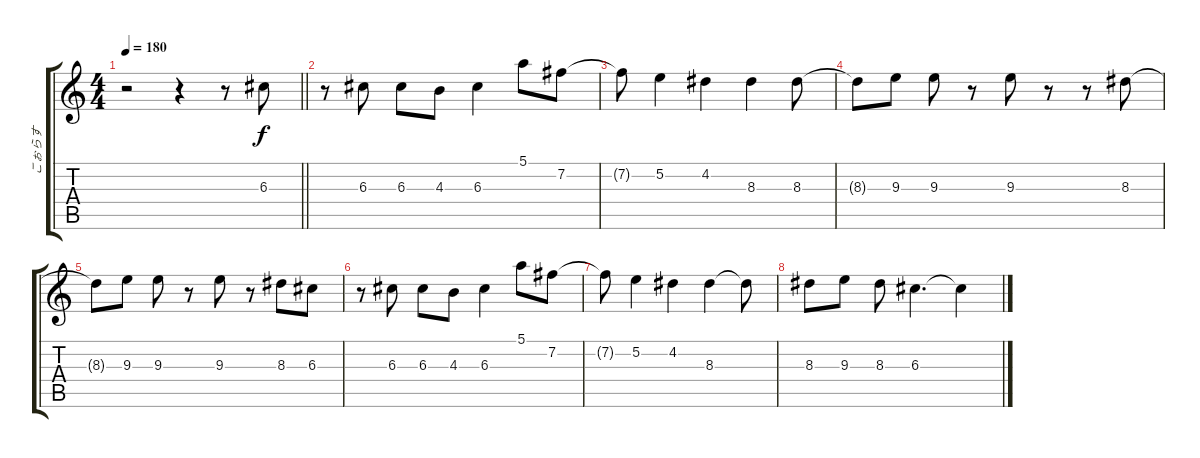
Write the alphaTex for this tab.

\track ("こぉらす" "こぉらす") {instrument electricguitarjazz}
\staff {score tabs}
\tuning (E4 B3 G3 D3 A2 E2) {hide}
\ts (4 4)
\tempo 180
\clef g2
\barLineRight lightlight
\ks c
r.2{dy f} r.4 r.8 6.3.8 |
r.8 6.3.8 6.3.8 4.3.8 6.3.4 5.1.8 7.2.8 |
7.2{t}.8 5.2.4 4.2.4 8.3.4 8.3.8 |
8.3{t}.8 9.3.8 9.3.8 r.8 9.3.8 r.8 r.8 8.3.8 |
8.3{t}.8 9.3.8 9.3.8 r.8 9.3.8 r.8 8.3.8 6.3.8 |
r.8 6.3.8 6.3.8 4.3.8 6.3.4 5.1.8 7.2.8 |
7.2{t}.8 5.2.4 4.2.4 8.3.4 8.3{t}.8 |
8.3.8 9.3.8 8.3.8 6.3.4{d} 6.3{t}.4
